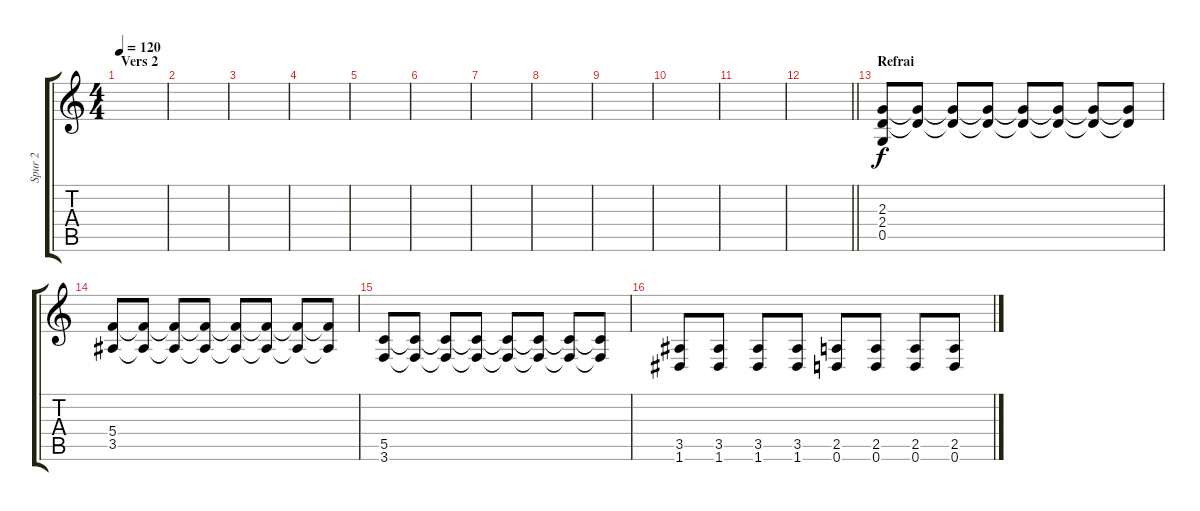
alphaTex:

\track ("Spur 2" "Spur 2") {instrument electricguitarjazz}
\staff {score tabs}
\tuning (D4 A3 F3 C3 G2 D2) {hide}
\ts (4 4)
\section ("" "Vers 2")
\tempo 120
\clef g2
\ks c
|
|
|
|
|
|
|
|
|
|
|
\barLineRight lightlight
|
\section ("" "Refrai")
(2.3 2.4 0.5).8{instrument distortionguitar} (2.3{t} 2.4{t}).8 (2.3{t} 2.4{t}).8 (2.3{t} 2.4{t}).8 (2.3{t} 2.4{t}).8 (2.3{t} 2.4{t}).8 (2.3{t} 2.4{t}).8 (2.3{t} 2.4{t}).8 |
(5.4 3.5).8 (5.4{t} 3.5{t}).8 (5.4{t} 3.5{t}).8 (5.4{t} 3.5{t}).8 (5.4{t} 3.5{t}).8 (5.4{t} 3.5{t}).8 (5.4{t} 3.5{t}).8 (5.4{t} 3.5{t}).8 |
(5.5 3.6).8 (5.5{t} 3.6{t}).8 (5.5{t} 3.6{t}).8 (5.5{t} 3.6{t}).8 (5.5{t} 3.6{t}).8 (5.5{t} 3.6{t}).8 (5.5{t} 3.6{t}).8 (5.5{t} 3.6{t}).8 |
(3.5 1.6).8 (3.5 1.6).8 (3.5 1.6).8 (3.5 1.6).8 (2.5 0.6).8 (2.5 0.6).8 (2.5 0.6).8 (2.5 0.6).8
